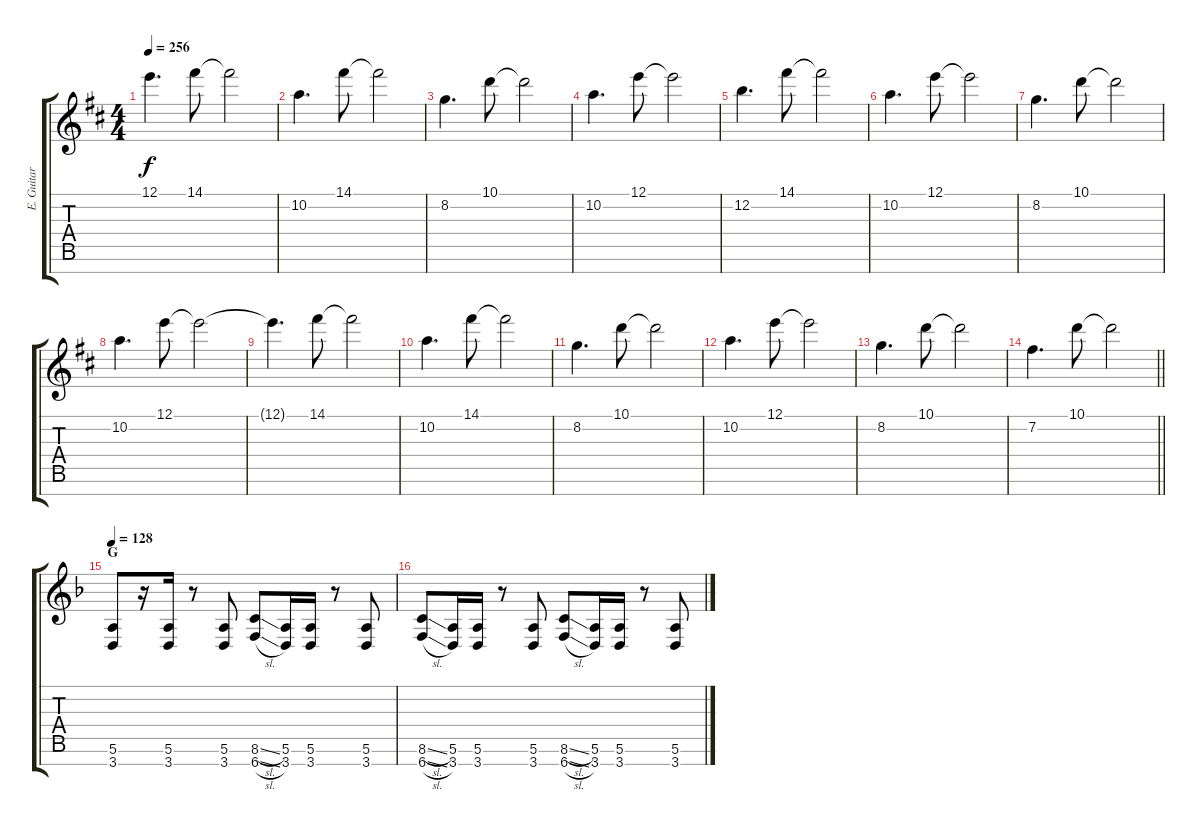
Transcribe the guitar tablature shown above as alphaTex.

\track ("E. Guitar II" "E. Guitar ") {instrument overdrivenguitar}
\staff {score tabs}
\tuning (E4 B3 G3 D3 A2 E2 B1) {hide}
\ts (4 4)
\tempo 256
\clef g2
\ks d
12.1{t}.4{d dy f} 14.1.8 14.1{t}.2 |
10.2.4{d} 14.1.8 14.1{t}.2 |
8.2.4{d} 10.1.8 10.1{t}.2 |
10.2.4{d} 12.1.8 12.1{t}.2 |
12.2.4{d} 14.1.8 14.1{t}.2 |
10.2.4{d} 12.1.8 12.1{t}.2 |
8.2.4{d} 10.1.8 10.1{t}.2 |
10.2.4{d} 12.1.8 12.1{t}.2 |
12.1{t}.4{d} 14.1.8 14.1{t}.2 |
10.2.4{d} 14.1.8 14.1{t}.2 |
8.2.4{d} 10.1.8 10.1{t}.2 |
10.2.4{d} 12.1.8 12.1{t}.2 |
8.2.4{d} 10.1.8 10.1{t}.2 |
\barLineRight lightlight
7.2.4{d} 10.1.8 10.1{t}.2 |
\section ("" "G")
\tempo 128
\ks f
(5.6 3.7).8 r.16 (5.6 3.7).16 r.8 (5.6 3.7).8 (8.6{sl} 6.7{sl}).8 (5.6 3.7).16 (5.6 3.7).16 r.8 (5.6 3.7).8 |
(8.6{sl} 6.7{sl}).8 (5.6 3.7).16 (5.6 3.7).16 r.8 (5.6 3.7).8 (8.6{sl} 6.7{sl}).8 (5.6 3.7).16 (5.6 3.7).16 r.8 (5.6 3.7).8
